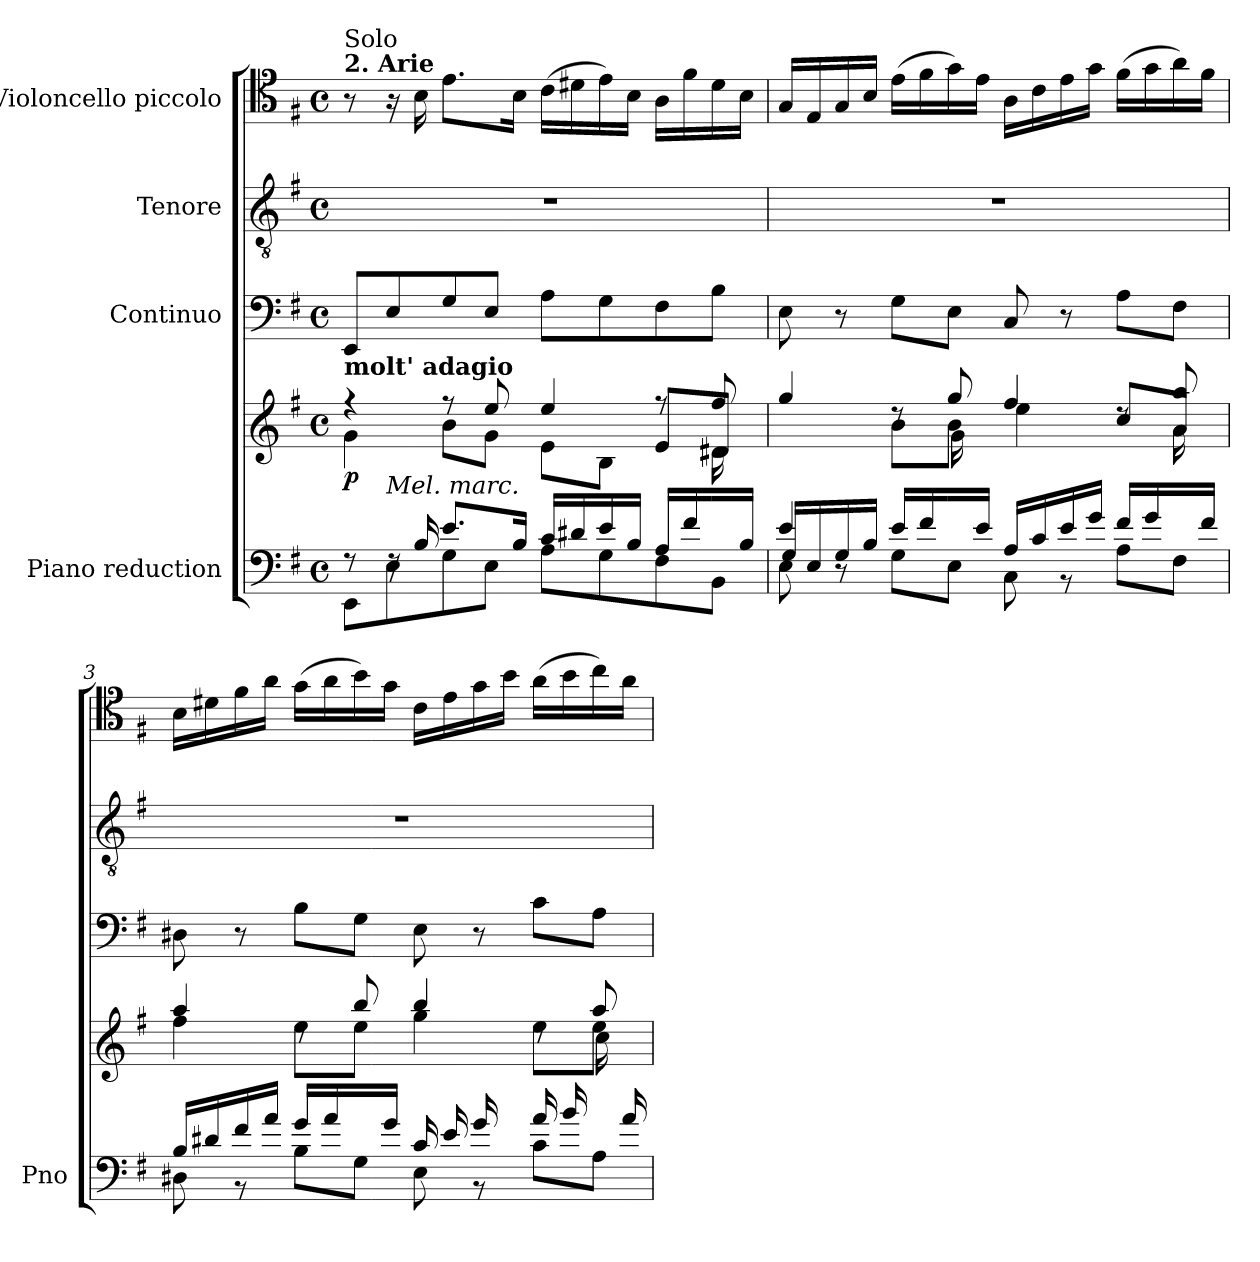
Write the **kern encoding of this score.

**kern	**kern	**dynam	**kern	**kern	**kern
*part4	*part4	*part4	*part3	*part2	*part1
*staff5	*staff4	*staff4/5	*staff3	*staff2	*staff1
*I"Piano reduction	*	*	*I"Continuo	*I"Tenore	*I"Violoncello piccolo
*I'Pno	*	*	*	*	*
*clefF4	*clefG2	*	*clefF4	*clefGv2	*clefC4
*k[f#]	*k[f#]	*	*k[f#]	*k[f#]	*k[f#]
*M4/4	*M4/4	*	*M4/4	*M4/4	*M4/4
*met(c)	*met(c)	*	*met(c)	*met(c)	*met(c)
=1	=1	=1	=1	=1	=1
*^	*^	*	*	*	*
*	*	*	*^	*	*	*	*
!	!	!	!	!	!	!	!	!LO:TX:a:B:t=2. Arie
!	!	!	!	!	!	!	!	!LO:TX:a:t=Solo
!	!	!	!	!	!	!LO:TX:b:B:t=molt' adagio	!	!
!	!	!	!	!	!LO:DY:b	!	!	!
8rF	8EE\L	4r	4g\	2..ryy	p	8EE/L	1r	8r
!LO:TX:a:i:t=Mel. marc.	!	!	!	!	!	!	!	!
16rF	8E\	.	.	.	.	8E/	.	16r
16B/	.	.	.	.	.	.	.	16B\
8.e/L	8G\	8r	8b\L	.	.	8G/	.	8.e\L
.	8E\J	8ee/	8g\J	.	.	8E/J	.	.
16B/Jk	.	.	.	.	.	.	.	16B\Jk
16c/LL	8A\L	4ee/	8e\L	.	.	8A\L	.	(>16c\LL
16d#X/	.	.	.	.	.	.	.	16d#X\
16e/	8G\	.	8B\J	.	.	8G\	.	16e\)
16B/JJ	.	.	.	.	.	.	.	16B\JJ
16A/LL	8F#\	8r	8e\L	.	.	8F#\	.	16A\LL
16f#/	.	.	.	.	.	.	.	16f#\
16ryy	8BB\J	8ff#/	8d#X/J	16d#X\	.	8B\J	.	16d#\
16B/JJ	.	.	.	16ryy	.	.	.	16B\JJ
=2	=2	=2	=2	=2	=2	=2	=2	=2
*	*^	*	*	*	*	*	*	*
4e/	16G/LL	8E\	4gg/	4ryy	4.ryy	.	8E\	1r	16G/LL
.	16E/	.	.	.	.	.	.	.	16E/
.	16G/	8r	.	.	.	.	8r	.	16G/
.	16B/JJ	.	.	.	.	.	.	.	16B/JJ
2.ryy	16e/LL	8G\L	8rdd	8b\L	.	.	8G\L	.	(>16e\LL
.	16f#/	.	.	.	.	.	.	.	16f#\
.	16ryy	8E\J	8gg/	8b\J	16g\	.	8E\J	.	16g\)
.	16e/JJ	.	.	.	4..ryy	.	.	.	16e\JJ
.	16A/LL	8C\	4ff#/	4ee\	.	.	8C/	.	16A\LL
.	16c/	.	.	.	.	.	.	.	16c\
.	16e/	8r	.	.	.	.	8r	.	16e\
.	16g/JJ	.	.	.	.	.	.	.	16g\JJ
.	16f#/LL	8A\L	8rdd	8cc\L	.	.	8A\L	.	(>16f#\LL
.	16g/	.	.	.	.	.	.	.	16g\
.	16ryy	8F#\J	8aa/	8a/J	16a\	.	8F#\J	.	16a\)
.	16f#/JJ	.	.	.	16ryy	.	.	.	16f#\JJ
*	*v	*v	*	*	*	*	*	*	*
!!LO:LB:g=z
=3	=3	=3	=3	=3	=3	=3	=3	=3
16B/LL	8D#X\	4aa/	4ff#\	4.ryy	.	8D#X\	1r	16B\LL
16d#X/	.	.	.	.	.	.	.	16d#X\
16f#/	8r	.	.	.	.	8r	.	16f#\
16a/JJ	.	.	.	.	.	.	.	16a\JJ
16g/LL	8B\L	8rdd	8ee\L	.	.	8B\L	.	(>16g\LL
16a/	.	.	.	.	.	.	.	16a\
16ryy	8G\J	8bb/	8ee\J	16b\	.	8G\J	.	16b\)
16g/JJ	.	.	.	4ryy	.	.	.	16g\JJ
16c/LL	8E\	4bb/	4gg\	.	.	8E\	.	16c\LL
16e/	.	.	.	.	.	.	.	16e\
16g/	8r	.	.	.	.	8r	.	16g\
16ryy	.	.	.	16b\JJ	.	.	.	16b\JJ
16a/LL	8c\L	8rdd	8ee\L	8ryy	.	8c\L	.	(>16a\LL
16b/	.	.	.	.	.	.	.	16b\
16ryy	8A\J	8aa/	8ee\J	16cc\	.	8A\J	.	16cc\)
16a/JJ	.	.	.	16ryy	.	.	.	16a\JJ
*v	*v	*	*	*	*	*	*	*
*	*v	*v	*v	*	*	*	*
=	=	=	=	=	=
*-	*-	*-	*-	*-	*-
